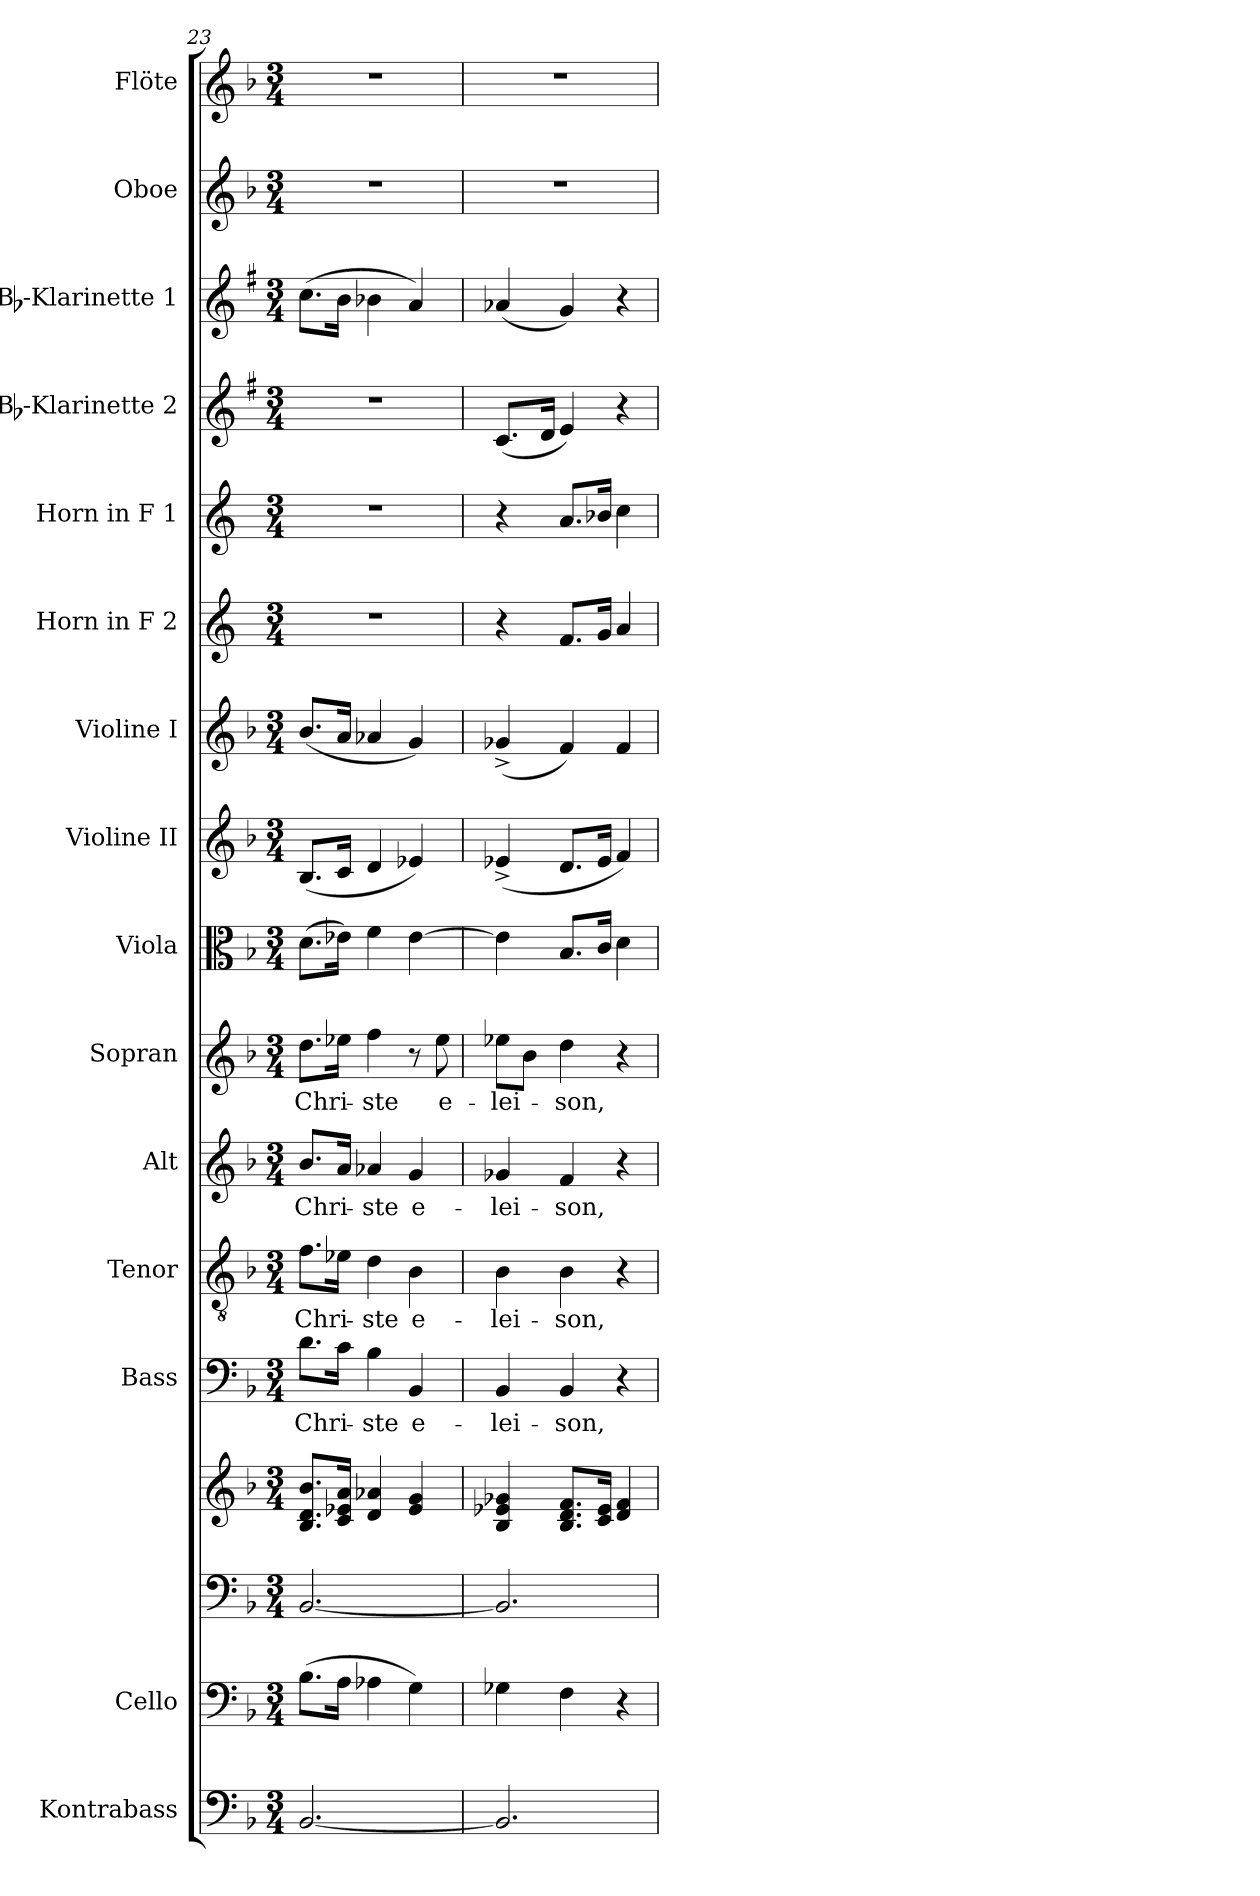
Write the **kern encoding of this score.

**kern	**kern	**kern	**kern	**kern	**text	**kern	**text	**kern	**text	**kern	**text	**kern	**kern	**kern	**kern	**kern	**kern	**kern	**kern	**kern
*part16	*part15	*part14	*part14	*part13	*part13	*part12	*part12	*part11	*part11	*part10	*part10	*part9	*part8	*part7	*part6	*part5	*part4	*part3	*part2	*part1
*staff17	*staff16	*staff15	*staff14	*staff13	*staff13	*staff12	*staff12	*staff11	*staff11	*staff10	*staff10	*staff9	*staff8	*staff7	*staff6	*staff5	*staff4	*staff3	*staff2	*staff1
*I"Kontrabass	*I"Cello	*	*	*I"Bass	*	*I"Tenor	*	*I"Alt	*	*I"Sopran	*	*I"Viola	*I"Violine II	*I"Violine I	*I"Horn in F 2	*I"Horn in F 1	*I"Bb-Klarinette 2	*I"Bb-Klarinette 1	*I"Oboe	*I"Flöte
*I'Kb.	*	*	*	*I'B.	*	*I'T.	*	*I'A.	*	*I'S.	*	*I'Vla.	*I'Vl. II	*I'Vl. I	*	*	*I'Bb Kl. 2	*I'Bb Kl. 1	*I'Ob.	*I'Fl.
*clefF4	*clefF4	*clefF4	*clefG2	*clefF4	*	*clefGv2	*	*clefG2	*	*clefG2	*	*clefC3	*clefG2	*clefG2	*clefG2	*clefG2	*clefG2	*clefG2	*clefG2	*clefG2
*ITrd7c12	*	*	*	*	*	*	*	*	*	*	*	*	*	*	*ITrd4c7	*ITrd4c7	*ITrd1c2	*ITrd1c2	*	*
*k[b-]	*k[b-]	*k[b-]	*k[b-]	*k[b-]	*	*k[b-]	*	*k[b-]	*	*k[b-]	*	*k[b-]	*k[b-]	*k[b-]	*k[b-]	*k[b-]	*k[b-]	*k[b-]	*k[b-]	*k[b-]
*F:	*F:	*F:	*F:	*F:	*	*F:	*	*F:	*	*F:	*	*F:	*F:	*F:	*F:	*F:	*F:	*F:	*F:	*F:
*M3/4	*M3/4	*M3/4	*M3/4	*M3/4	*	*M3/4	*	*M3/4	*	*M3/4	*	*M3/4	*M3/4	*M3/4	*M3/4	*M3/4	*M3/4	*M3/4	*M3/4	*M3/4
=23	=23	=23	=23	=23	=23	=23	=23	=23	=23	=23	=23	=23	=23	=23	=23	=23	=23	=23	=23	=23
!	!	!	!	!	!LO:LY:b	!	!LO:LY:b	!	!LO:LY:b	!	!LO:LY:b	!	!	!	!	!	!	!	!	!
[2.BBB-/	(>8.B-\L	[2.BB-/	8.B-/ 8.d/ 8.b-/L	8.d\L	Chri-	8.f\L	Chri-	8.b-/L	Chri-	8.dd\L	Chri-	(>8.d\L	(<8.B-/L	(<8.b-/L	2.r	2.r	2.r	(>8.b-\L	2.r	2.r
.	16A\Jk	.	16c/ 16e-X/ 16a/Jk	16c\Jk	.	16e-X\Jk	.	16a/Jk	.	16ee-X\Jk	.	16e-X\Jk)	16c/Jk	16a/Jk	.	.	.	16a\Jk	.	.
!	!	!	!	!	!LO:LY:b	!	!LO:LY:b	!	!LO:LY:b	!	!LO:LY:b	!	!	!	!	!	!	!	!	!
.	4A-X\	.	4d/ 4a-X/	4B-\	-ste	4d\	-ste	4a-X/	-ste	4ff\	-ste	4f\	4d/	4a-X/	.	.	.	4a-X\	.	.
!	!	!	!	!	!LO:LY:b	!	!LO:LY:b	!	!LO:LY:b	!	!	!	!	!	!	!	!	!	!	!
.	4G\)	.	4e-/ 4g/	4BB-/	e-	4B-\	e-	4g/	e-	8r	.	[4e-\	4e-X/)	4g/)	.	.	.	4g/)	.	.
!	!	!	!	!	!	!	!	!	!	!	!LO:LY:b	!	!	!	!	!	!	!	!	!
.	.	.	.	.	.	.	.	.	.	8ee-\	e-	.	.	.	.	.	.	.	.	.
!!LO:PB:g=z
=24	=24	=24	=24	=24	=24	=24	=24	=24	=24	=24	=24	=24	=24	=24	=24	=24	=24	=24	=24	=24
!	!	!	!	!	!LO:LY:b	!	!LO:LY:b	!	!LO:LY:b	!	!LO:LY:b	!	!	!	!	!	!	!	!	!
2.BBB-/]	4G-X\	2.BB-/]	4B-/ 4e-X/ 4g-X/	4BB-/	-lei-	4B-\	-lei-	4g-X/	-lei-	8ee-X\L	-lei-	4e-\]	(<4e-X^</	(<4g-X^</	4r	4r	(<8.B-/L	(<4g-X/	2.r	2.r
.	.	.	.	.	.	.	.	.	.	8b-\J	.	.	.	.	.	.	.	.	.	.
.	.	.	.	.	.	.	.	.	.	.	.	.	.	.	.	.	16c/Jk	.	.	.
!	!	!	!	!	!LO:LY:b	!	!LO:LY:b	!	!LO:LY:b	!	!LO:LY:b	!	!	!	!	!	!	!	!	!
.	4F\	.	8.B-/ 8.d/ 8.f/L	4BB-/	-son,	4B-\	-son,	4f/	-son,	4dd\	-son,	8.B-/L	8.d/L	4f/)	8.B-/L	8.d/L	4d/)	4f/)	.	.
.	.	.	16c/ 16e-/Jk	.	.	.	.	.	.	.	.	16c/Jk	16e-/Jk	.	16c/Jk	16e-X/Jk	.	.	.	.
.	4r	.	4d/ 4f/	4r	.	4r	.	4r	.	4r	.	4d\	4f/)	4f/	4d/	4f\	4r	4r	.	.
=	=	=	=	=	=	=	=	=	=	=	=	=	=	=	=	=	=	=	=	=
*-	*-	*-	*-	*-	*-	*-	*-	*-	*-	*-	*-	*-	*-	*-	*-	*-	*-	*-	*-	*-
